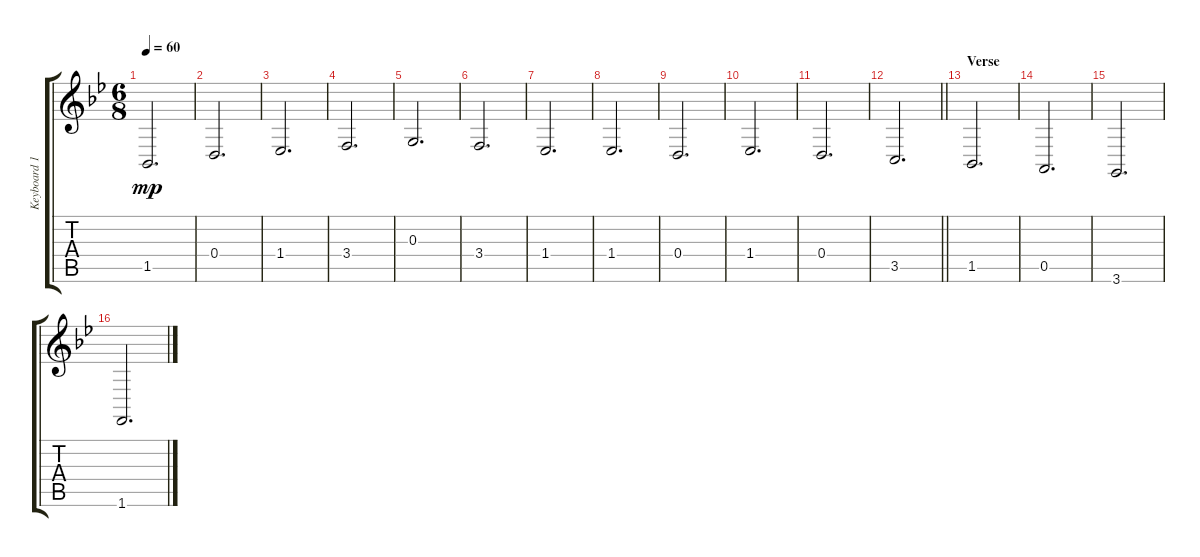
\track ("Keyboard 1 (strings) (LH)" "Keyboard 1") {instrument synthstrings1}
\staff {score tabs}
\tuning (E4 B3 G3 D3 A2 E2) {hide}
\ts (6 8)
\tempo 60
\clef g2
\ks bb
1.5.2{d dy mp} |
0.4.2{d} |
1.4.2{d} |
3.4.2{d} |
0.3.2{d} |
3.4.2{d} |
1.4.2{d} |
1.4.2{d} |
0.4.2{d} |
1.4.2{d} |
0.4.2{d} |
\barLineRight lightlight
3.5.2{d} |
\section ("" "Verse")
1.5.2{d} |
0.5.2{d} |
3.6.2{d} |
1.6.2{d}
